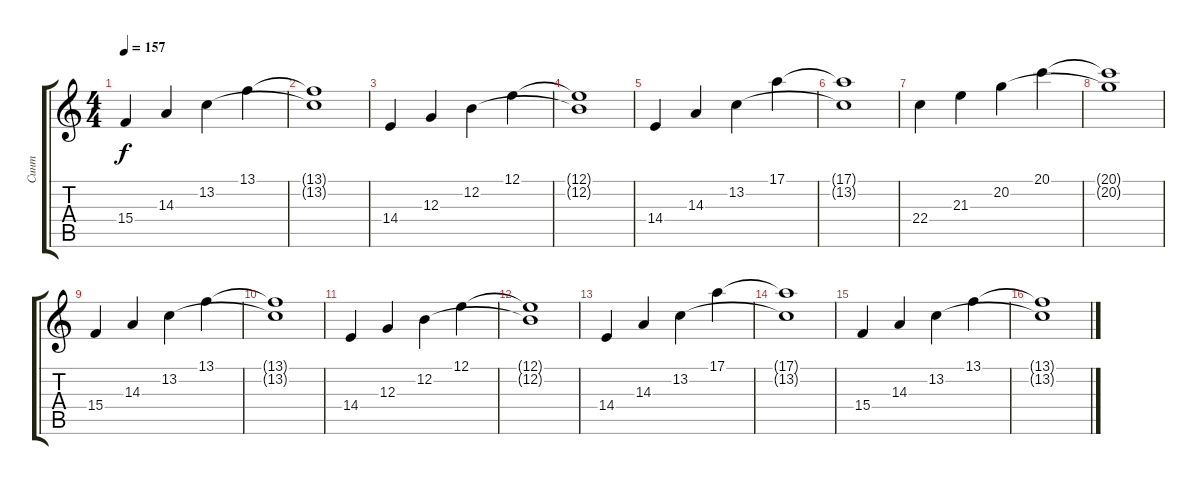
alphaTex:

\track ("Синт" "Синт") {instrument acousticgrandpiano}
\staff {score tabs}
\tuning (E4 B3 G3 D3 A2 E2) {hide}
\ts (4 4)
\tempo 157
\clef g2
\ks c
15.4.4{dy f} 14.3.4 13.2.4 13.1.4 |
(13.1{t} 13.2{t}).1 |
14.4.4 12.3.4 12.2.4 12.1.4 |
(12.1{t} 12.2{t}).1 |
14.4.4 14.3.4 13.2.4 17.1.4 |
(17.1{t} 13.2{t}).1 |
22.4.4 21.3.4 20.2.4 20.1.4 |
(20.1{t} 20.2{t}).1 |
15.4.4 14.3.4 13.2.4 13.1.4 |
(13.1{t} 13.2{t}).1 |
14.4.4 12.3.4 12.2.4 12.1.4 |
(12.1{t} 12.2{t}).1 |
14.4.4 14.3.4 13.2.4 17.1.4 |
(17.1{t} 13.2{t}).1 |
15.4.4 14.3.4 13.2.4 13.1.4 |
(13.1{t} 13.2{t}).1
